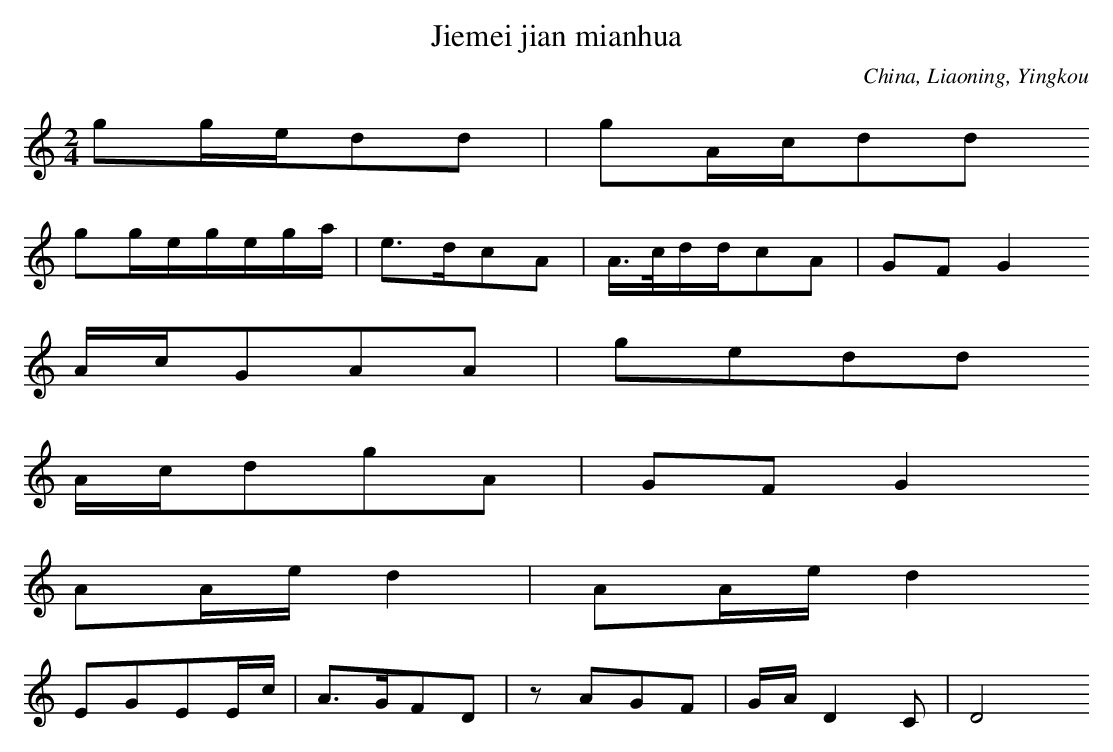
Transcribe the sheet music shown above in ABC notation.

X:1
T: Jiemei jian mianhua
O: China, Liaoning, Yingkou
M: 2/4
L: 1/32
K: C
g4g2e2d4d4 | g4A2c2d4d4
g4g2e2g2e2g2a2 | e6d2c4A4 | A3cd2d2c4A4 | G4F4G8
A2c2G4A4A4 | g4e4d4d4
A2c2d4g4A4 | G4F4G8
A4A2e2d8 | A4A2e2d8
E4G4E4E2c2 | A6G2F4D4 | z4A4G4F4 | G2A2D8C4 | D16
